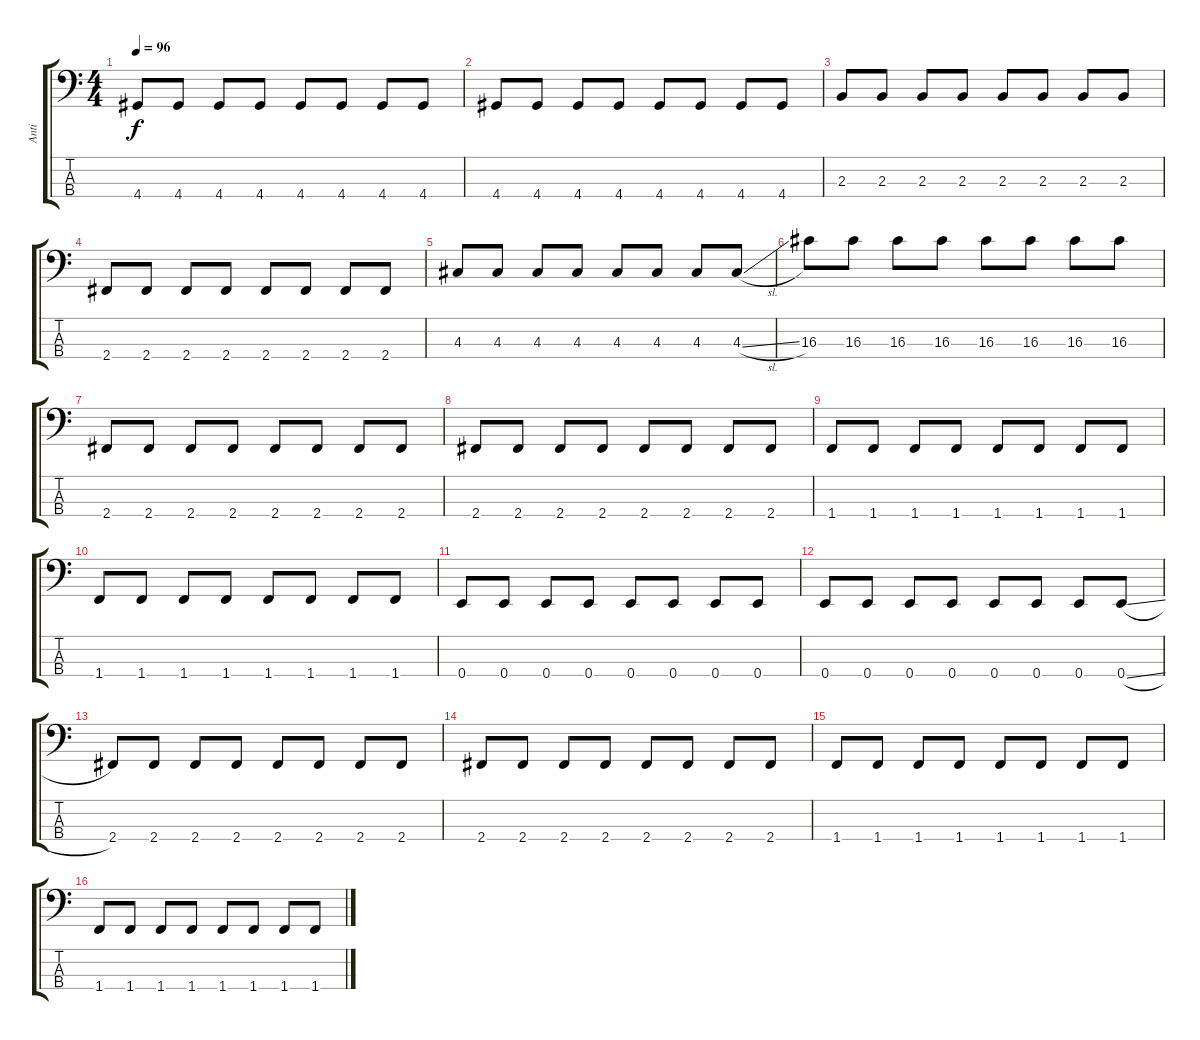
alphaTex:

\track ("Anti" "Anti") {instrument electricbassfinger}
\staff {score tabs}
\tuning (G2 D2 A1 E1) {hide}
\ts (4 4)
\tempo 96
\clef f4
\ks c
4.4.8{dy f} 4.4.8 4.4.8 4.4.8 4.4.8 4.4.8 4.4.8 4.4.8 |
4.4.8 4.4.8 4.4.8 4.4.8 4.4.8 4.4.8 4.4.8 4.4.8 |
2.3.8 2.3.8 2.3.8 2.3.8 2.3.8 2.3.8 2.3.8 2.3.8 |
2.4.8 2.4.8 2.4.8 2.4.8 2.4.8 2.4.8 2.4.8 2.4.8 |
4.3.8 4.3.8 4.3.8 4.3.8 4.3.8 4.3.8 4.3.8 4.3{sl}.8 |
16.3.8 16.3.8 16.3.8 16.3.8 16.3.8 16.3.8 16.3.8 16.3.8 |
2.4.8 2.4.8 2.4.8 2.4.8 2.4.8 2.4.8 2.4.8 2.4.8 |
2.4.8 2.4.8 2.4.8 2.4.8 2.4.8 2.4.8 2.4.8 2.4.8 |
1.4.8 1.4.8 1.4.8 1.4.8 1.4.8 1.4.8 1.4.8 1.4.8 |
1.4.8 1.4.8 1.4.8 1.4.8 1.4.8 1.4.8 1.4.8 1.4.8 |
0.4.8 0.4.8 0.4.8 0.4.8 0.4.8 0.4.8 0.4.8 0.4.8 |
0.4.8 0.4.8 0.4.8 0.4.8 0.4.8 0.4.8 0.4.8 0.4{sl}.8 |
2.4.8 2.4.8 2.4.8 2.4.8 2.4.8 2.4.8 2.4.8 2.4.8 |
2.4.8 2.4.8 2.4.8 2.4.8 2.4.8 2.4.8 2.4.8 2.4.8 |
1.4.8 1.4.8 1.4.8 1.4.8 1.4.8 1.4.8 1.4.8 1.4.8 |
1.4.8 1.4.8 1.4.8 1.4.8 1.4.8 1.4.8 1.4.8 1.4.8
